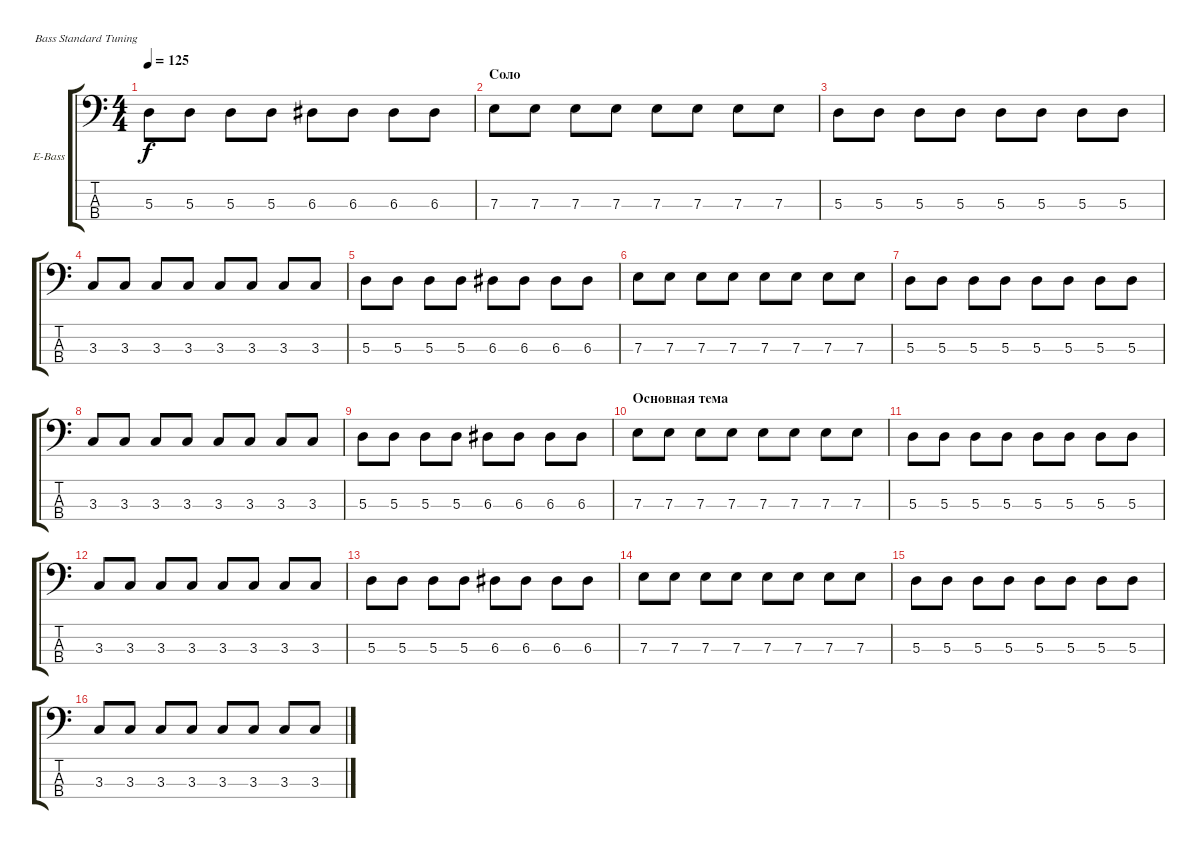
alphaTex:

\defaultSystemsLayout 4
\bracketExtendMode groupsimilarinstruments
\firstSystemTrackNameOrientation horizontal
\otherSystemsTrackNameOrientation horizontal
\track ("Electric Bass" "E-Bass") {instrument electricbassfinger}
\staff {score tabs}
\tuning (G2 D2 A1 E1)
\ts (4 4)
\tempo 125
\clef f4
\ks c
5.3.8{dy f} 5.3.8 5.3.8 5.3.8 6.3.8 6.3.8 6.3.8 6.3.8 |
\section ("" "Соло")
7.3.8 7.3.8 7.3.8 7.3.8 7.3.8 7.3.8 7.3.8 7.3.8 |
5.3.8 5.3.8 5.3.8 5.3.8 5.3.8 5.3.8 5.3.8 5.3.8 |
3.3.8 3.3.8 3.3.8 3.3.8 3.3.8 3.3.8 3.3.8 3.3.8 |
5.3.8 5.3.8 5.3.8 5.3.8 6.3.8 6.3.8 6.3.8 6.3.8 |
7.3.8 7.3.8 7.3.8 7.3.8 7.3.8 7.3.8 7.3.8 7.3.8 |
5.3.8 5.3.8 5.3.8 5.3.8 5.3.8 5.3.8 5.3.8 5.3.8 |
3.3.8 3.3.8 3.3.8 3.3.8 3.3.8 3.3.8 3.3.8 3.3.8 |
5.3.8 5.3.8 5.3.8 5.3.8 6.3.8 6.3.8 6.3.8 6.3.8 |
\section ("" "Основная тема")
7.3.8 7.3.8 7.3.8 7.3.8 7.3.8 7.3.8 7.3.8 7.3.8 |
5.3.8 5.3.8 5.3.8 5.3.8 5.3.8 5.3.8 5.3.8 5.3.8 |
3.3.8 3.3.8 3.3.8 3.3.8 3.3.8 3.3.8 3.3.8 3.3.8 |
5.3.8 5.3.8 5.3.8 5.3.8 6.3.8 6.3.8 6.3.8 6.3.8 |
7.3.8 7.3.8 7.3.8 7.3.8 7.3.8 7.3.8 7.3.8 7.3.8 |
5.3.8 5.3.8 5.3.8 5.3.8 5.3.8 5.3.8 5.3.8 5.3.8 |
3.3.8 3.3.8 3.3.8 3.3.8 3.3.8 3.3.8 3.3.8 3.3.8
